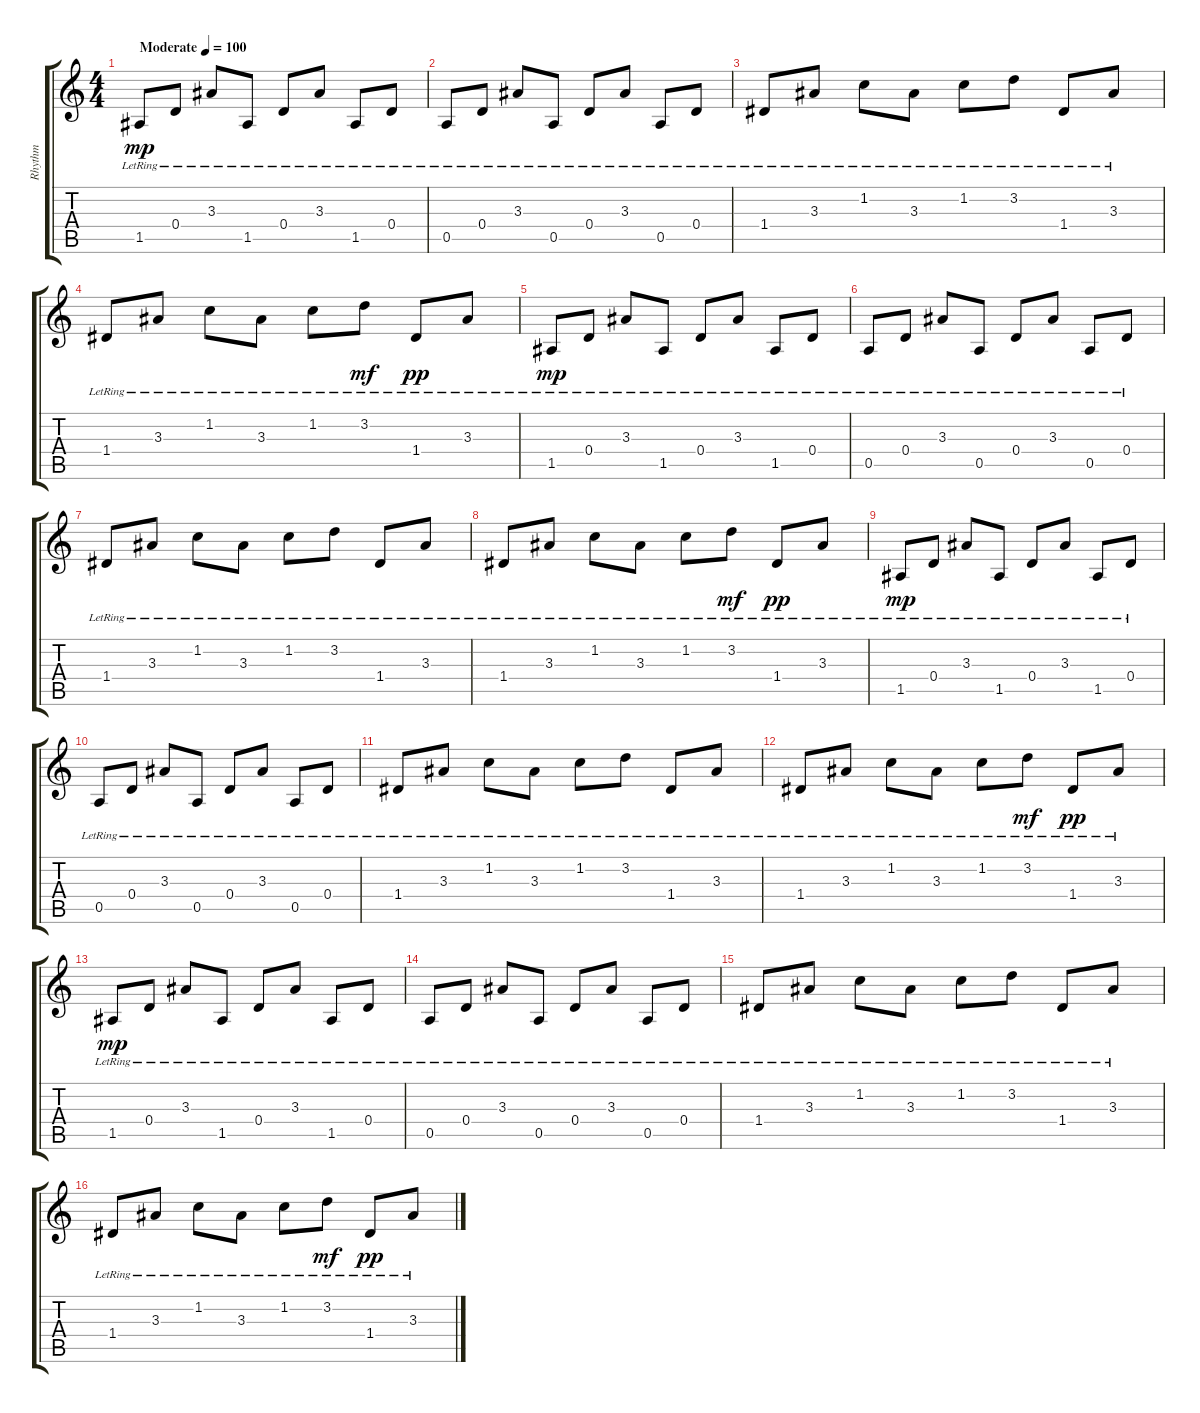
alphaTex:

\track ("Rhythm" "Rhythm") {instrument acousticguitarsteel}
\staff {score tabs}
\tuning (E4 B3 G3 D3 A2 E2) {hide}
\ts (4 4)
\tempo (100 "Moderate")
\clef g2
\ks c
1.5{lr}.8{dy mp instrument acousticguitarsteel} 0.4{lr}.8 3.3{lr}.8 1.5{lr}.8 0.4{lr}.8 3.3{lr}.8 1.5{lr}.8 0.4{lr}.8 |
0.5{lr}.8 0.4{lr}.8 3.3{lr}.8 0.5{lr}.8 0.4{lr}.8 3.3{lr}.8 0.5{lr}.8 0.4{lr}.8 |
1.4{lr}.8 3.3{lr}.8 1.2{lr}.8 3.3{lr}.8 1.2{lr}.8 3.2{lr}.8 1.4{lr}.8 3.3{lr}.8 |
1.4{lr}.8 3.3{lr}.8 1.2{lr}.8 3.3{lr}.8 1.2{lr}.8 3.2{lr}.8{dy mf} 1.4{lr}.8{dy pp} 3.3{lr}.8 |
1.5{lr}.8{dy mp} 0.4{lr}.8 3.3{lr}.8 1.5{lr}.8 0.4{lr}.8 3.3{lr}.8 1.5{lr}.8 0.4{lr}.8 |
0.5{lr}.8 0.4{lr}.8 3.3{lr}.8 0.5{lr}.8 0.4{lr}.8 3.3{lr}.8 0.5{lr}.8 0.4{lr}.8 |
1.4{lr}.8 3.3{lr}.8 1.2{lr}.8 3.3{lr}.8 1.2{lr}.8 3.2{lr}.8 1.4{lr}.8 3.3{lr}.8 |
1.4{lr}.8 3.3{lr}.8 1.2{lr}.8 3.3{lr}.8 1.2{lr}.8 3.2{lr}.8{dy mf} 1.4{lr}.8{dy pp} 3.3{lr}.8 |
1.5{lr}.8{dy mp} 0.4{lr}.8 3.3{lr}.8 1.5{lr}.8 0.4{lr}.8 3.3{lr}.8 1.5{lr}.8 0.4{lr}.8 |
0.5{lr}.8 0.4{lr}.8 3.3{lr}.8 0.5{lr}.8 0.4{lr}.8 3.3{lr}.8 0.5{lr}.8 0.4{lr}.8 |
1.4{lr}.8 3.3{lr}.8 1.2{lr}.8 3.3{lr}.8 1.2{lr}.8 3.2{lr}.8 1.4{lr}.8 3.3{lr}.8 |
1.4{lr}.8 3.3{lr}.8 1.2{lr}.8 3.3{lr}.8 1.2{lr}.8 3.2{lr}.8{dy mf} 1.4{lr}.8{dy pp} 3.3{lr}.8 |
1.5{lr}.8{dy mp} 0.4{lr}.8 3.3{lr}.8 1.5{lr}.8 0.4{lr}.8 3.3{lr}.8 1.5{lr}.8 0.4{lr}.8 |
0.5{lr}.8 0.4{lr}.8 3.3{lr}.8 0.5{lr}.8 0.4{lr}.8 3.3{lr}.8 0.5{lr}.8 0.4{lr}.8 |
1.4{lr}.8 3.3{lr}.8 1.2{lr}.8 3.3{lr}.8 1.2{lr}.8 3.2{lr}.8 1.4{lr}.8 3.3{lr}.8 |
1.4{lr}.8 3.3{lr}.8 1.2{lr}.8 3.3{lr}.8 1.2{lr}.8 3.2{lr}.8{dy mf} 1.4{lr}.8{dy pp} 3.3{lr}.8
